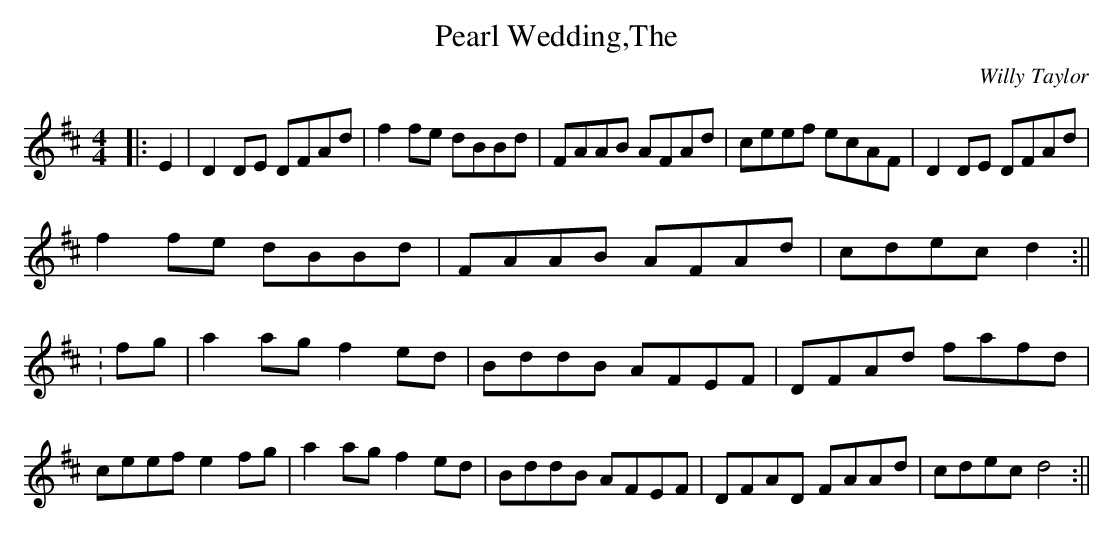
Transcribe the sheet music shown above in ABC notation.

X:1
T:Pearl Wedding,The
M:4/4
L:1/8
C:Willy Taylor
K:D
|:E2|D2DE DFAd|f2fe dBBd|FAAB AFAd|ceef ecAF|D2DE DFAd|!
f2fe dBBd|FAAB AFAd|cdecd2:||
:fg|a2ag f2 ed|BddB AFEF|DFAd fafd|ceef e2fg|a2agf2ed|
BddB AFEF|DFAD FAAd|cdecd4:||
